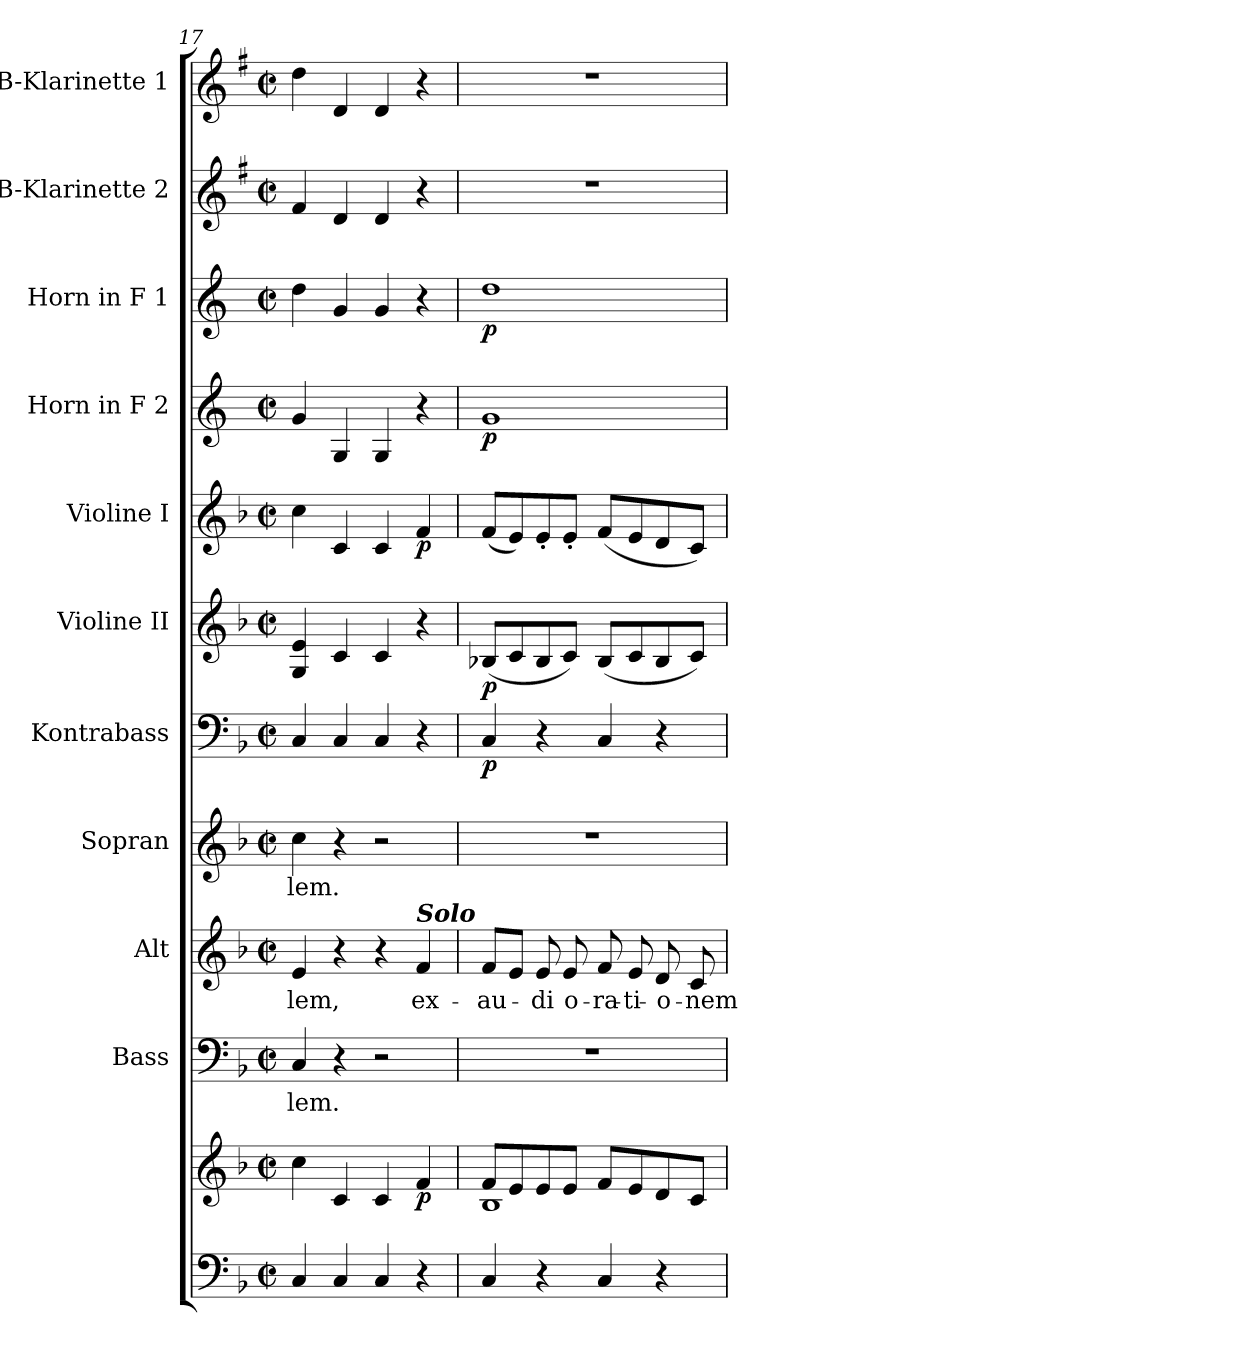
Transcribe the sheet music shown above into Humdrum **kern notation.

**kern	**kern	**dynam	**kern	**text	**kern	**text	**kern	**text	**kern	**dynam	**kern	**dynam	**kern	**dynam	**kern	**dynam	**kern	**dynam	**kern	**kern
*part11	*part11	*part11	*part10	*part10	*part9	*part9	*part8	*part8	*part7	*part7	*part6	*part6	*part5	*part5	*part4	*part4	*part3	*part3	*part2	*part1
*staff12	*staff11	*staff11/12	*staff10	*staff10	*staff9	*staff9	*staff8	*staff8	*staff7	*staff7	*staff6	*staff6	*staff5	*staff5	*staff4	*staff4	*staff3	*staff3	*staff2	*staff1
*	*	*	*I"Bass	*	*I"Alt	*	*I"Sopran	*	*I"Kontrabass	*	*I"Violine II	*	*I"Violine I	*	*I"Horn in F 2	*	*I"Horn in F 1	*	*I"B-Klarinette 2	*I"B-Klarinette 1
*	*	*	*I'B.	*	*I'A.	*	*I'S.	*	*I'Kb.	*	*I'Vl. II	*	*I'Vl. I	*	*	*	*	*	*I'B Kl. 2	*I'B Kl. 1
*clefF4	*clefG2	*	*clefF4	*	*clefG2	*	*clefG2	*	*clefF4	*	*clefG2	*	*clefG2	*	*clefG2	*	*clefG2	*	*clefG2	*clefG2
*	*	*	*	*	*	*	*	*	*ITrd7c12	*	*	*	*	*	*ITrd4c7	*	*ITrd4c7	*	*ITrd1c2	*ITrd1c2
*k[b-]	*k[b-]	*	*k[b-]	*	*k[b-]	*	*k[b-]	*	*k[b-]	*	*k[b-]	*	*k[b-]	*	*k[b-]	*	*k[b-]	*	*k[b-]	*k[b-]
*F:	*F:	*	*F:	*	*F:	*	*F:	*	*F:	*	*F:	*	*F:	*	*F:	*	*F:	*	*F:	*F:
*M2/2	*M2/2	*	*M2/2	*	*M2/2	*	*M2/2	*	*M2/2	*	*M2/2	*	*M2/2	*	*M2/2	*	*M2/2	*	*M2/2	*M2/2
*met(c|)	*met(c|)	*	*met(c|)	*	*met(c|)	*	*met(c|)	*	*met(c|)	*	*met(c|)	*	*met(c|)	*	*met(c|)	*	*met(c|)	*	*met(c|)	*met(c|)
=17	=17	=17	=17	=17	=17	=17	=17	=17	=17	=17	=17	=17	=17	=17	=17	=17	=17	=17	=17	=17
!	!	!	!	!LO:LY:b	!	!LO:LY:b	!	!LO:LY:b	!	!	!	!	!	!	!	!	!	!	!	!
4C/	4cc\	.	4C/	-lem.	4e/	-lem,	4cc\	-lem.	4CC/	.	4G/ 4e/	.	4cc\	.	4c/	.	4g\	.	4e/	4cc\
4C/	4c/	.	4r	.	4r	.	4r	.	4CC/	.	4c/	.	4c/	.	4C/	.	4c/	.	4c/	4c/
4C/	4c/	.	2r	.	4r	.	2r	.	4CC/	.	4c/	.	4c/	.	4C/	.	4c/	.	4c/	4c/
!	!	!	!	!	!LO:TX:a:Bi:t=Solo	!	!	!	!	!	!	!	!	!	!	!	!	!	!	!
!	!	!LO:DY:b	!	!	!	!LO:LY:b	!	!	!	!	!	!	!	!LO:DY:b	!	!	!	!	!	!
4r	4f/	p	.	.	4f/	ex-	.	.	4r	.	4r	.	4f/	p	4r	.	4r	.	4r	4r
!!LO:PB:g=z
=18	=18	=18	=18	=18	=18	=18	=18	=18	=18	=18	=18	=18	=18	=18	=18	=18	=18	=18	=18	=18
*	*^	*	*	*	*	*	*	*	*	*	*	*	*	*	*	*	*	*	*	*
!	!	!	!	!	!	!	!LO:LY:b	!	!	!	!LO:DY:b	!	!LO:DY:b	!	!	!	!LO:DY:b	!	!LO:DY:b	!	!
4C/	8f/L	1B-	.	1r	.	8f/L	-au-	1r	.	4CC/	p	(<8B-X/L	p	(<8f/L	.	1c	p	1g	p	1r	1r
.	8e/	.	.	.	.	8e/J	.	.	.	.	.	8c/	.	8e/)	.	.	.	.	.	.	.
!	!	!	!	!	!	!	!LO:LY:b	!	!	!	!	!	!	!	!	!	!	!	!	!	!
4r	8e/	.	.	.	.	8e/	-di	.	.	4r	.	8B-/	.	8e'</	.	.	.	.	.	.	.
!	!	!	!	!	!	!	!LO:LY:b	!	!	!	!	!	!	!	!	!	!	!	!	!	!
.	8e/J	.	.	.	.	8e/	o-	.	.	.	.	8c/J)	.	8e'</J	.	.	.	.	.	.	.
!	!	!	!	!	!	!	!LO:LY:b	!	!	!	!	!	!	!	!	!	!	!	!	!	!
4C/	8f/L	.	.	.	.	8f/	-ra-	.	.	4CC/	.	(<8B-/L	.	(<8f/L	.	.	.	.	.	.	.
!	!	!	!	!	!	!	!LO:LY:b	!	!	!	!	!	!	!	!	!	!	!	!	!	!
.	8e/	.	.	.	.	8e/	-ti-	.	.	.	.	8c/	.	8e/	.	.	.	.	.	.	.
!	!	!	!	!	!	!	!LO:LY:b	!	!	!	!	!	!	!	!	!	!	!	!	!	!
4r	8d/	.	.	.	.	8d/	-o-	.	.	4r	.	8B-/	.	8d/	.	.	.	.	.	.	.
!	!	!	!	!	!	!	!LO:LY:b	!	!	!	!	!	!	!	!	!	!	!	!	!	!
.	8c/J	.	.	.	.	8c/	-nem	.	.	.	.	8c/J)	.	8c/J)	.	.	.	.	.	.	.
*	*v	*v	*	*	*	*	*	*	*	*	*	*	*	*	*	*	*	*	*	*	*
=	=	=	=	=	=	=	=	=	=	=	=	=	=	=	=	=	=	=	=	=
*-	*-	*-	*-	*-	*-	*-	*-	*-	*-	*-	*-	*-	*-	*-	*-	*-	*-	*-	*-	*-
